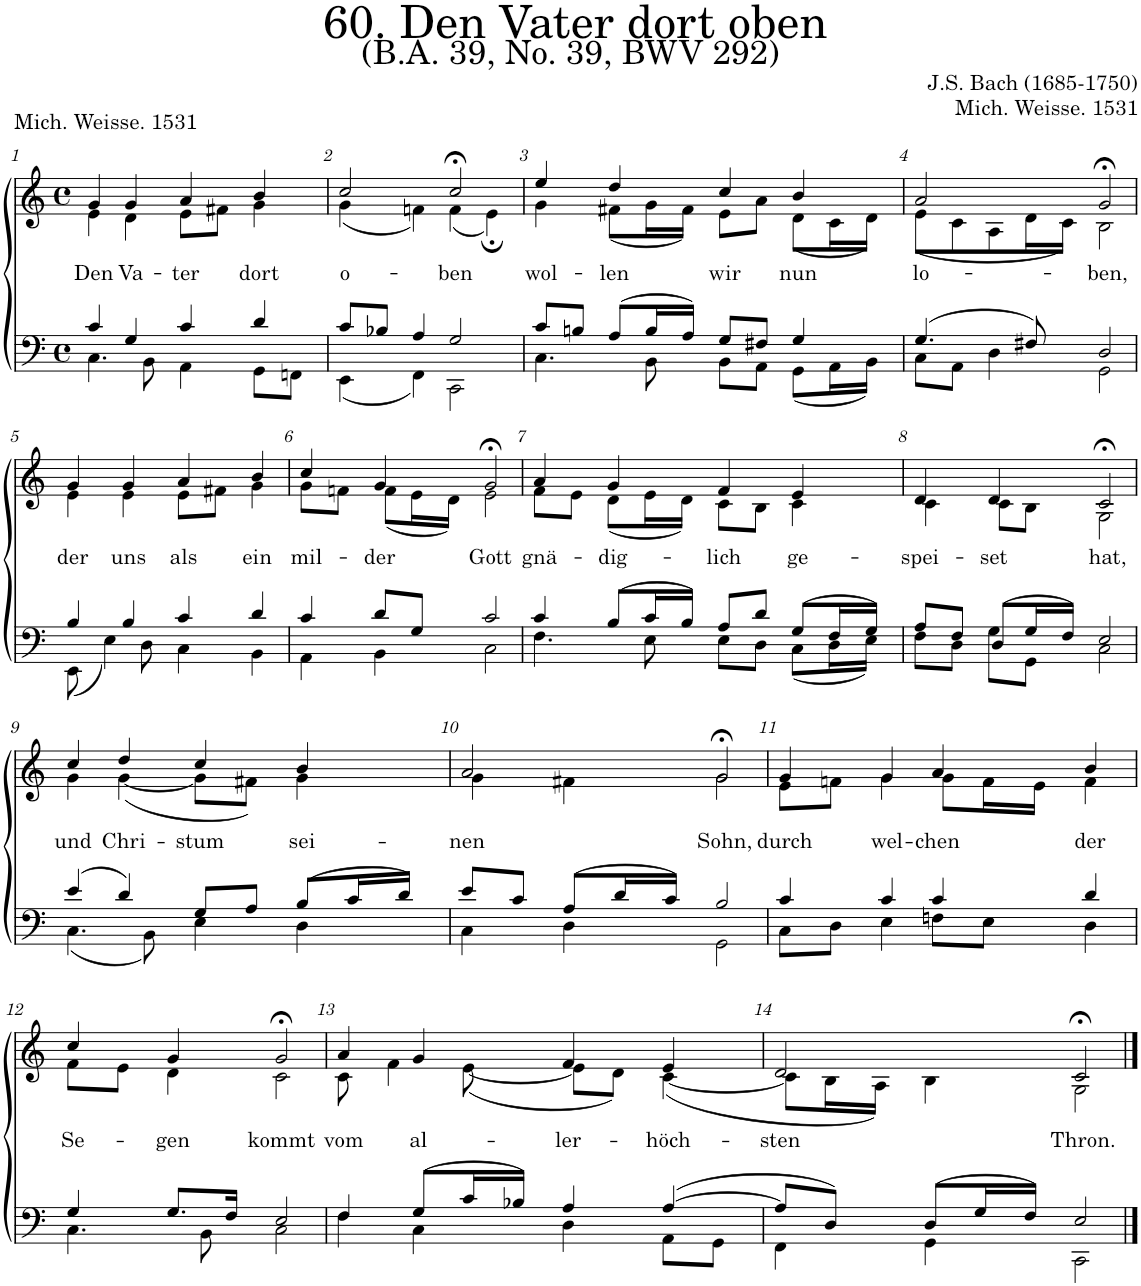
**kern	**kern	**text
*part2	*part1	*part1
*staff2	*staff1	*staff1
*I"Tenor/Bass	*I"Soprano/Alto	*
*clefF4	*clefG2	*
*k[]	*k[]	*
*M4/4	*M4/4	*
*met(c)	*met(c)	*
=1	=1	=1
*^	*	*
!	!	!	!LO:LY:b
*	*	*^	*
4c/	4.C\	4g/	4e\	Den
!	!	!	!	!LO:LY:b
4G/	.	4g/	4d\	Va-
.	8BB\	.	.	.
!	!	!	!	!LO:LY:b
4c/	4AA\	4a/	8e\L	-ter
.	.	.	8f#X\J	.
!	!	!	!	!LO:LY:b
4d/	8GG\L	4b/	4g\	dort
.	8FFn\J	.	.	.
=2	=2	=2	=2	=2
!	!	!	!	!LO:LY:b
8c/L	(4EE\	2cc/	(4g\	o-
8B-X/J	.	.	.	.
4A/	4FF\)	.	4fn\)	.
!	!	!	!	!LO:LY:b
2G/	2CC\	2cc;<,/	(4f\	-ben
.	.	.	4e;\)	.
=3	=3	=3	=3	=3
!	!	!	!	!LO:LY:b
8c/L	4.C\	4ee/	4g\	wol-
8Bn/J	.	.	.	.
!	!	!	!	!LO:LY:b
(8A/L	.	4dd/	(8f#X\L	-len
16B/L	8BB\	.	16g\L	.
16A/JJ)	.	.	16f#\JJ)	.
!	!	!	!	!LO:LY:b
8G/L	8BB\L	4cc/	8e\L	wir
8F#X/J	8AA\J	.	8a\J	.
!	!	!	!	!LO:LY:b
4G/	(8GG;\L	4b/	(8d\L	nun
.	16AA\L	.	16c\L	.
.	16BB\JJ)	.	16d\JJ)	.
=4	=4	=4	=4	=4
!	!	!	!	!LO:LY:b
(4.G/	8C;\L	2a/	(8e\L	lo-
.	8AA\J	.	8c\	.
.	4D\	.	8A\	.
8F#X/)	.	.	16d\L	.
.	.	.	16c\JJ)	.
!	!	!	!	!LO:LY:b
2D/	2GG\	2g;<,/	2B\	-ben,
!!LO:LB:g=z	!!
=5	=5	=5	=5	=5
!	!	!	!	!LO:LY:b
4B/	(8EE;\	4g/	4e\	der
.	4E\)	.	.	.
!	!	!	!	!LO:LY:b
4B/	.	4g/	4e\	uns
.	8D\	.	.	.
!	!	!	!	!LO:LY:b
4c/	4C\	4a/	8e\L	als
.	.	.	8f#X\J	.
!	!	!	!	!LO:LY:b
4d/	4BB\	4b/	4g\	ein
=6	=6	=6	=6	=6
!	!	!	!	!LO:LY:b
4c/	4AA;\	4cc/	8g\L	mil-
.	.	.	8fn\J	.
!	!	!	!	!LO:LY:b
8d/L	4BB\	4g/	(8f\L	-der
8G/J	.	.	16e\L	.
.	.	.	16d\JJ)	.
!	!	!	!	!LO:LY:b
2c/	2C\	2g;<,/	2e\	Gott
=7	=7	=7	=7	=7
!	!	!	!	!LO:LY:b
4c/	4.F\	4a/	8f\L	gnä-
.	.	.	8e\J	.
!	!	!	!	!LO:LY:b
(8B/L	.	4g/	(8d\L	-dig-
16c/L	8E\	.	16e\L	.
16B/JJ)	.	.	16d\JJ)	.
!	!	!	!	!LO:LY:b
8A/L	8E\L	4f/	8c\L	-lich
8d/J	8D\J	.	8B\J	.
!	!	!	!	!LO:LY:b
(8G/L	(8C\L	4e/	4c\	ge-
16F/L	16D\L	.	.	.
16G/JJ)	16E\JJ)	.	.	.
=8	=8	=8	=8	=8
!	!	!	!	!LO:LY:b
8A/L	8F\L	4d/	4c\	-spei-
8F/J	8D\J	.	.	.
!	!	!	!	!LO:LY:b
(8D/L	8G\L	4d/	8c\L	-set
16G/L	8GG\J	.	8B\J	.
16F/JJ)	.	.	.	.
!	!	!	!	!LO:LY:b
2E/	2C\	2c;<,/	2G\	hat,
!!LO:LB:g=z	!!
=9	=9	=9	=9	=9
!	!	!	!	!LO:LY:b
(4e/	(4.C\	4cc/	4g\	und
!	!	!	!	!LO:LY:b
4d/)	.	4dd/	([4g\	Chri-
.	8BB\)	.	.	.
!	!	!	!	!LO:LY:b
8G/L	4E\	4cc/	8g\L]	-stum
8A/J	.	.	8f#X\J)	.
!	!	!	!	!LO:LY:b
(8B/L	4D\	4b/	4g\	sei-
16c/L	.	.	.	.
16d/JJ)	.	.	.	.
=10	=10	=10	=10	=10
!	!	!	!	!LO:LY:b
8e/L	4C;\	2a/	4g\	-nen
8c/J	.	.	.	.
(8A/L	4D\	.	4f#X\	.
16d/L	.	.	.	.
16c/JJ)	.	.	.	.
!	!	!	!	!LO:LY:b
2B/	2GG\	2g;<,/	2g\	Sohn,
=11	=11	=11	=11	=11
!	!	!	!	!LO:LY:b
4c/	8C\L	4g/	8e\L	durch
.	8D\J	.	8fn\J	.
!	!	!	!	!LO:LY:b
4c/	4E\	4g/	4g\	wel-
!	!	!	!	!LO:LY:b
4c/	8Fn\L	4a/	8g\L	-chen
.	8E\J	.	16f\L	.
.	.	.	16e\JJ	.
!	!	!	!	!LO:LY:b
4d/	4D\	4b/	4f\	der
!!LO:LB:g=z	!!
=12	=12	=12	=12	=12
!	!	!	!	!LO:LY:b
4G/	4.C\	4cc/	8f\L	Se-
.	.	.	8e\J	.
!	!	!	!	!LO:LY:b
8.G/L	.	4g/	4d\	-gen
.	8BB\	.	.	.
16F/Jk	.	.	.	.
!	!	!	!	!LO:LY:b
2E/	2C\	2g;<,/	2c\	kommt
=13	=13	=13	=13	=13
!	!	!	!	!LO:LY:b
4F;</	4F\	4a/	8c\	vom
.	.	.	4f\	.
!	!	!	!	!LO:LY:b
(8G/L	4C\	4g/	.	al-
16c/L	.	.	([8e\	.
16B-X/JJ)	.	.	.	.
!	!	!	!	!LO:LY:b
4A/	4D\	4f/	8e\L]	-ler-
.	.	.	8d\J)	.
!	!	!	!	!LO:LY:b
([4A/	8AA\L	4e/	([4c\	-höch-
.	8GG\J	.	.	.
=14	=14	=14	=14	=14
!	!	!	!	!LO:LY:b
8A/L]	4FF;\	2d/	8c\L]	-sten
8D/J)	.	.	16B\L	.
.	.	.	16A\JJ)	.
(8D/L	4GG\	.	4B\	.
16G/L	.	.	.	.
16F/JJ)	.	.	.	.
!	!	!	!	!LO:LY:b
2E/	2CC\	2c;</	2G\	Thron.
*v	*v	*	*	*
*	*v	*v	*
==	==	==
*-	*-	*-
